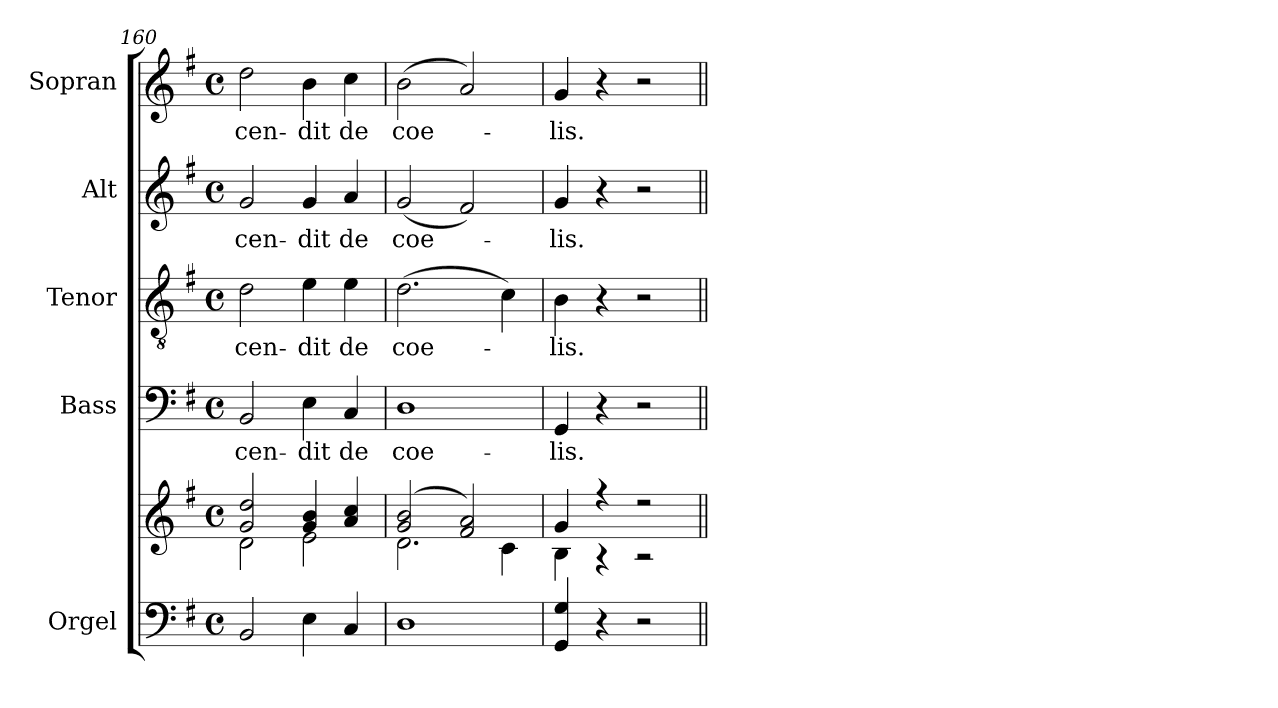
**kern	**kern	**kern	**text	**kern	**text	**kern	**text	**kern	**text
*part5	*part5	*part4	*part4	*part3	*part3	*part2	*part2	*part1	*part1
*staff6	*staff5	*staff4	*staff4	*staff3	*staff3	*staff2	*staff2	*staff1	*staff1
*I"Orgel	*	*I"Bass	*	*I"Tenor	*	*I"Alt	*	*I"Sopran	*
*I'Org.	*	*I'B.	*	*I'T.	*	*I'A.	*	*I'S.	*
*clefF4	*clefG2	*clefF4	*	*clefGv2	*	*clefG2	*	*clefG2	*
*k[f#]	*k[f#]	*k[f#]	*	*k[f#]	*	*k[f#]	*	*k[f#]	*
*G:	*G:	*G:	*	*G:	*	*G:	*	*G:	*
*M4/4	*M4/4	*M4/4	*	*M4/4	*	*M4/4	*	*M4/4	*
*met(c)	*met(c)	*met(c)	*	*met(c)	*	*met(c)	*	*met(c)	*
=160	=160	=160	=160	=160	=160	=160	=160	=160	=160
*	*^	*	*	*	*	*	*	*	*
2BB/	2g/ 2dd/	2d\	2BB/	-cen-	2d\	-cen-	2g/	-cen-	2dd\	-cen-
4E\	4g/ 4b/	2e\	4E\	-dit	4e\	-dit	4g/	-dit	4b\	-dit
4C/	4a/ 4cc/	.	4C/	de	4e\	de	4a/	de	4cc\	de
=161	=161	=161	=161	=161	=161	=161	=161	=161	=161	=161
1D	(2g/ 2b/	2.d\	1D	coe-	(2.d\	coe-	(2g/	coe-	(2b\	coe-
.	2f#/ 2a/)	.	.	.	.	.	2f#/)	.	2a/)	.
.	.	4c\	.	.	4c\)	.	.	.	.	.
=162	=162	=162	=162	=162	=162	=162	=162	=162	=162	=162
4GG/ 4G/	4g/	4B\	4GG/	-lis.	4B\	-lis.	4g/	-lis.	4g/	-lis.
4r	4r	4r	4r	.	4r	.	4r	.	4r	.
2r	2r	2r	2r	.	2r	.	2r	.	2r	.
*	*v	*v	*	*	*	*	*	*	*	*
=||	=||	=||	=||	=||	=||	=||	=||	=||	=||
*-	*-	*-	*-	*-	*-	*-	*-	*-	*-
